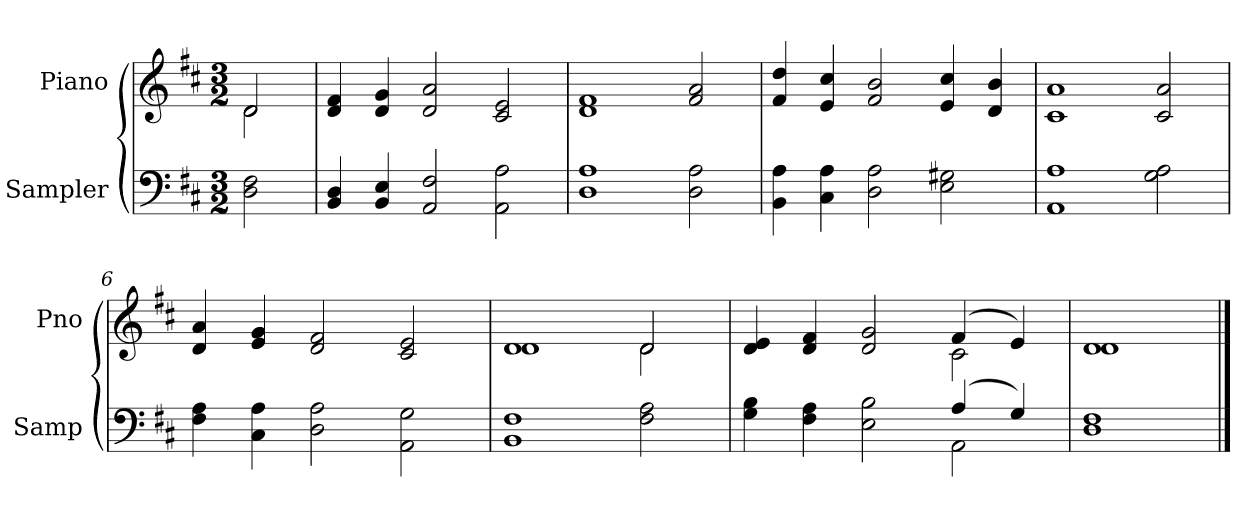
**kern	**kern
*part2	*part1
*staff2	*staff1
*I"Sampler	*I"Piano
*I'Samp	*I'Pno
*clefF4	*clefG2
*k[f#c#]	*k[f#c#]
*D:	*D:
*M3/2	*M3/2
=1	=1
*	*^
2D 2F#	2d/	2d
*	*v	*v
=2	=2
4BB 4D	4d 4f#
4BB 4E	4d 4g
2AA 2F#	2d 2a
2AA 2A	2c# 2e
=3	=3
1D 1A	1d 1f#
2D 2A	2f# 2a
=4	=4
4BB 4A	4f# 4dd
4C# 4A	4e 4cc#
2D 2A	2f# 2b
2E 2G#X	4e 4cc#
.	4d 4b
=5	=5
1AA 1A	1c# 1a
2G 2A	2c# 2a
=6	=6
4F# 4A	4d 4a
4C# 4A	4e 4g
2D 2A	2d 2f#
2AA 2G	2c# 2e
=7	=7
*	*^
1BB 1F#	1d/	1d
2F# 2A	2d/	2d
=8	=8	=8
*^	*	*
4G 4B	1ryy	4d 4e	1ryy
4F# 4A	.	4d 4f#	.
2E 2B	.	2d 2g	.
(4A/	2AA	(4f#/	2c#
4G/)	.	4e/)	.
*v	*v	*	*
=9	=9	=9
1D 1F#	1d/	1d
*	*v	*v
==	==
*-	*-
